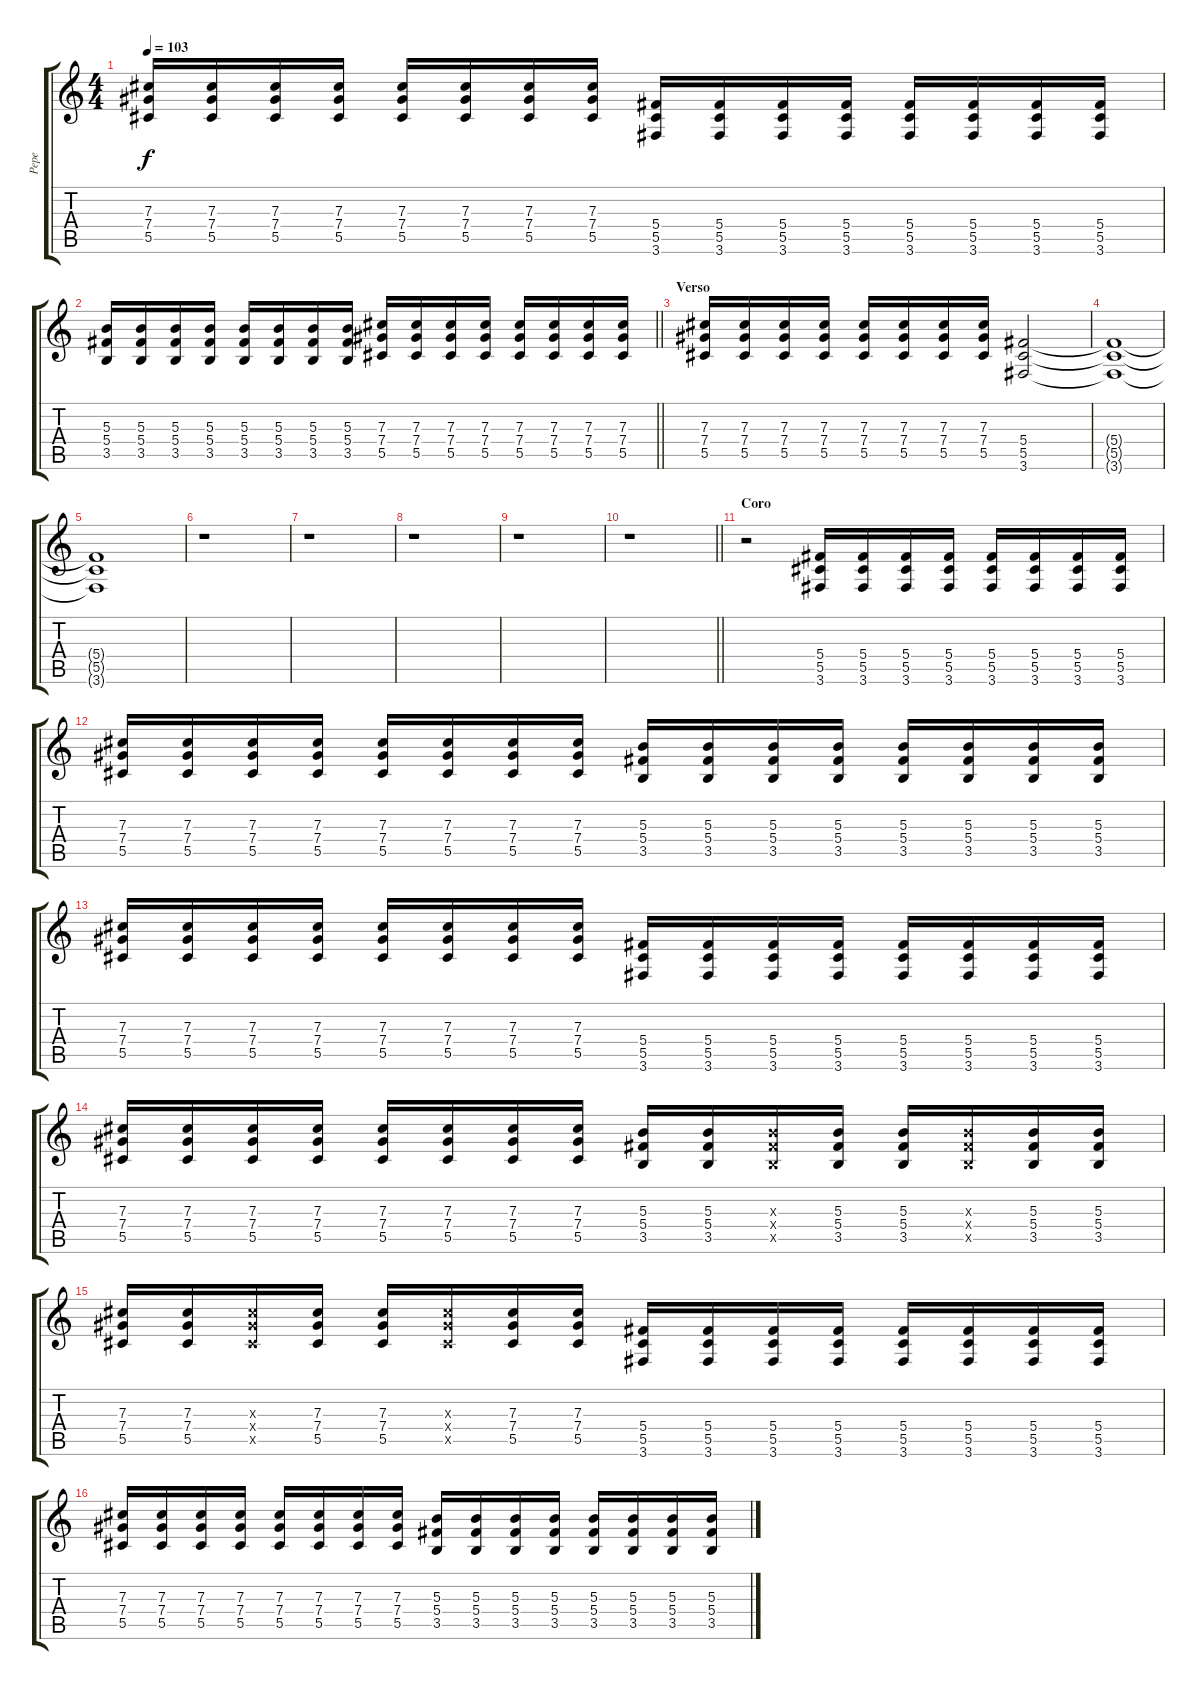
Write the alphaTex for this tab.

\track ("Pepe" "Pepe") {instrument overdrivenguitar}
\staff {score tabs}
\tuning (Eb4 Bb3 Gb3 Db3 Ab2 Eb2) {hide}
\ts (4 4)
\tempo 103
\clef g2
\ks c
(7.3 7.4 5.5).16{dy f} (7.3 7.4 5.5).16 (7.3 7.4 5.5).16 (7.3 7.4 5.5).16 (7.3 7.4 5.5).16 (7.3 7.4 5.5).16 (7.3 7.4 5.5).16 (7.3 7.4 5.5).16 (5.4 5.5 3.6).16 (5.4 5.5 3.6).16 (5.4 5.5 3.6).16 (5.4 5.5 3.6).16 (5.4 5.5 3.6).16 (5.4 5.5 3.6).16 (5.4 5.5 3.6).16 (5.4 5.5 3.6).16 |
\barLineRight lightlight
(5.3 5.4 3.5).16 (5.3 5.4 3.5).16 (5.3 5.4 3.5).16 (5.3 5.4 3.5).16 (5.3 5.4 3.5).16 (5.3 5.4 3.5).16 (5.3 5.4 3.5).16 (5.3 5.4 3.5).16 (7.3 7.4 5.5).16 (7.3 7.4 5.5).16 (7.3 7.4 5.5).16 (7.3 7.4 5.5).16 (7.3 7.4 5.5).16 (7.3 7.4 5.5).16 (7.3 7.4 5.5).16 (7.3 7.4 5.5).16 |
\section ("" "Verso")
(7.3 7.4 5.5).16 (7.3 7.4 5.5).16 (7.3 7.4 5.5).16 (7.3 7.4 5.5).16 (7.3 7.4 5.5).16 (7.3 7.4 5.5).16 (7.3 7.4 5.5).16 (7.3 7.4 5.5).16 (5.4 5.5 3.6).2{volume 3} |
(5.4{t} 5.5{t} 3.6{t}).1 |
(5.4{t} 5.5{t} 3.6{t}).1 |
r.1 |
r.1 |
r.1 |
r.1 |
\barLineRight lightlight
r.1 |
\section ("" "Coro")
r.2 (5.4 5.5 3.6).16 (5.4 5.5 3.6).16 (5.4 5.5 3.6).16 (5.4 5.5 3.6).16 (5.4 5.5 3.6).16 (5.4 5.5 3.6).16 (5.4 5.5 3.6).16 (5.4 5.5 3.6).16 |
(7.3 7.4 5.5).16 (7.3 7.4 5.5).16 (7.3 7.4 5.5).16 (7.3 7.4 5.5).16 (7.3 7.4 5.5).16 (7.3 7.4 5.5).16 (7.3 7.4 5.5).16 (7.3 7.4 5.5).16 (5.3 5.4 3.5).16 (5.3 5.4 3.5).16 (5.3 5.4 3.5).16 (5.3 5.4 3.5).16 (5.3 5.4 3.5).16 (5.3 5.4 3.5).16 (5.3 5.4 3.5).16 (5.3 5.4 3.5).16 |
(7.3 7.4 5.5).16 (7.3 7.4 5.5).16 (7.3 7.4 5.5).16 (7.3 7.4 5.5).16 (7.3 7.4 5.5).16 (7.3 7.4 5.5).16 (7.3 7.4 5.5).16 (7.3 7.4 5.5).16 (5.4 5.5 3.6).16 (5.4 5.5 3.6).16 (5.4 5.5 3.6).16 (5.4 5.5 3.6).16 (5.4 5.5 3.6).16 (5.4 5.5 3.6).16 (5.4 5.5 3.6).16 (5.4 5.5 3.6).16 |
(7.3 7.4 5.5).16 (7.3 7.4 5.5).16 (7.3 7.4 5.5).16 (7.3 7.4 5.5).16 (7.3 7.4 5.5).16 (7.3 7.4 5.5).16 (7.3 7.4 5.5).16 (7.3 7.4 5.5).16 (5.3 5.4 3.5).16 (5.3 5.4 3.5).16 (5.3{x} 5.4{x} 3.5{x}).16 (5.3 5.4 3.5).16 (5.3 5.4 3.5).16 (5.3{x} 5.4{x} 3.5{x}).16 (5.3 5.4 3.5).16 (5.3 5.4 3.5).16 |
(7.3 7.4 5.5).16 (7.3 7.4 5.5).16 (7.3{x} 7.4{x} 5.5{x}).16 (7.3 7.4 5.5).16 (7.3 7.4 5.5).16 (7.3{x} 7.4{x} 5.5{x}).16 (7.3 7.4 5.5).16 (7.3 7.4 5.5).16 (5.4 5.5 3.6).16 (5.4 5.5 3.6).16 (5.4 5.5 3.6).16 (5.4 5.5 3.6).16 (5.4 5.5 3.6).16 (5.4 5.5 3.6).16 (5.4 5.5 3.6).16 (5.4 5.5 3.6).16 |
(7.3 7.4 5.5).16 (7.3 7.4 5.5).16 (7.3 7.4 5.5).16 (7.3 7.4 5.5).16 (7.3 7.4 5.5).16 (7.3 7.4 5.5).16 (7.3 7.4 5.5).16 (7.3 7.4 5.5).16 (5.3 5.4 3.5).16 (5.3 5.4 3.5).16 (5.3 5.4 3.5).16 (5.3 5.4 3.5).16 (5.3 5.4 3.5).16 (5.3 5.4 3.5).16 (5.3 5.4 3.5).16 (5.3 5.4 3.5).16
